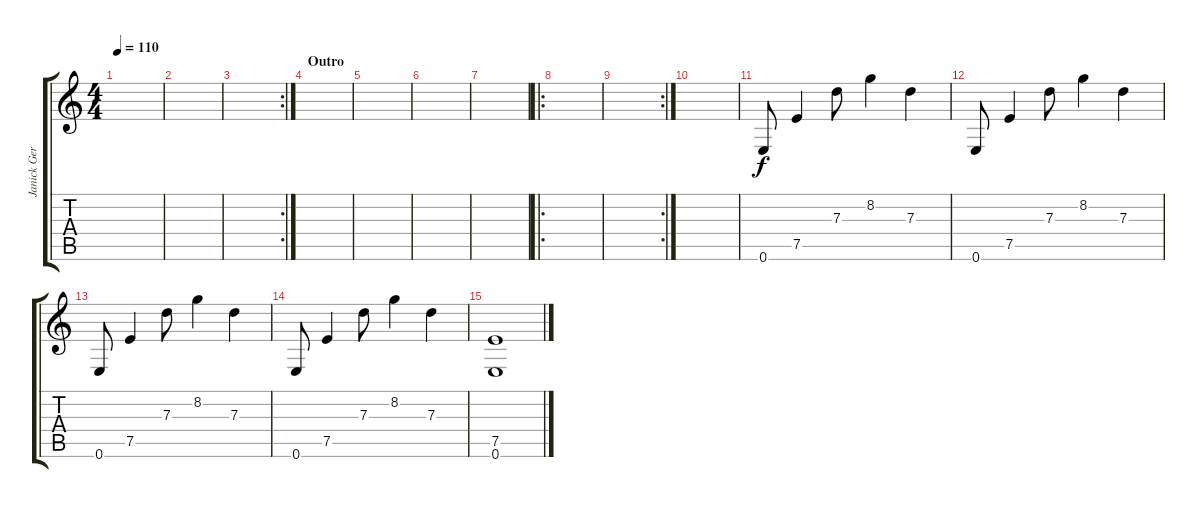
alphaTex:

\track ("Janick Gers (Clean)" "Janick Ger") {instrument electricguitarclean}
\staff {score tabs}
\tuning (E4 B3 G3 D3 A2 E2) {hide}
\ts (4 4)
\tempo 110
\clef g2
\ks c
|
|
\rc 2
|
\section ("" "Outro")
|
|
|
|
\ro
|
\rc 2
|
|
0.6.8 7.5.4 7.3.8 8.2.4 7.3.4 |
0.6.8 7.5.4 7.3.8 8.2.4 7.3.4 |
0.6.8 7.5.4 7.3.8 8.2.4 7.3.4 |
0.6.8 7.5.4 7.3.8 8.2.4 7.3.4 |
(7.5 0.6).1
